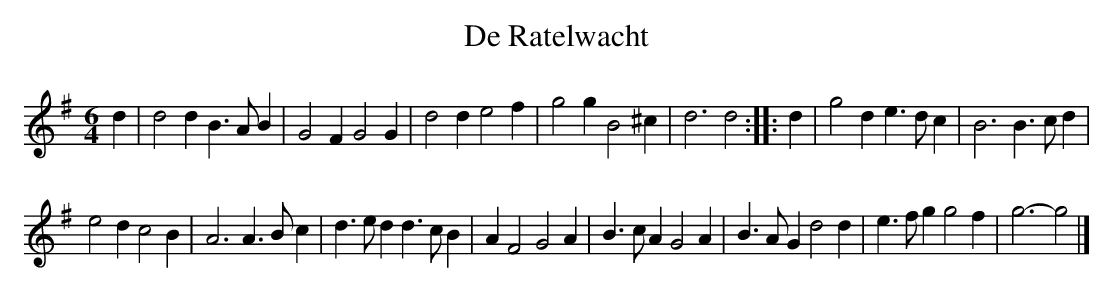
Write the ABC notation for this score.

X:1
T:De Ratelwacht
M:6/4
K:Gmaj
d2|d4d2B3AB2|G4F2G4G2|d4d2e4f2|g4g2B4^c2|d6d4:||:d2|g4d2e3dc2|B6B3cd2|
e4d2c4B2|A6A3Bc2|d3ed2d3cB2|A2F4G4A2|B3cA2G4A2|B3AG2d4d2|e3fg2g4f2|g6-g4|]
